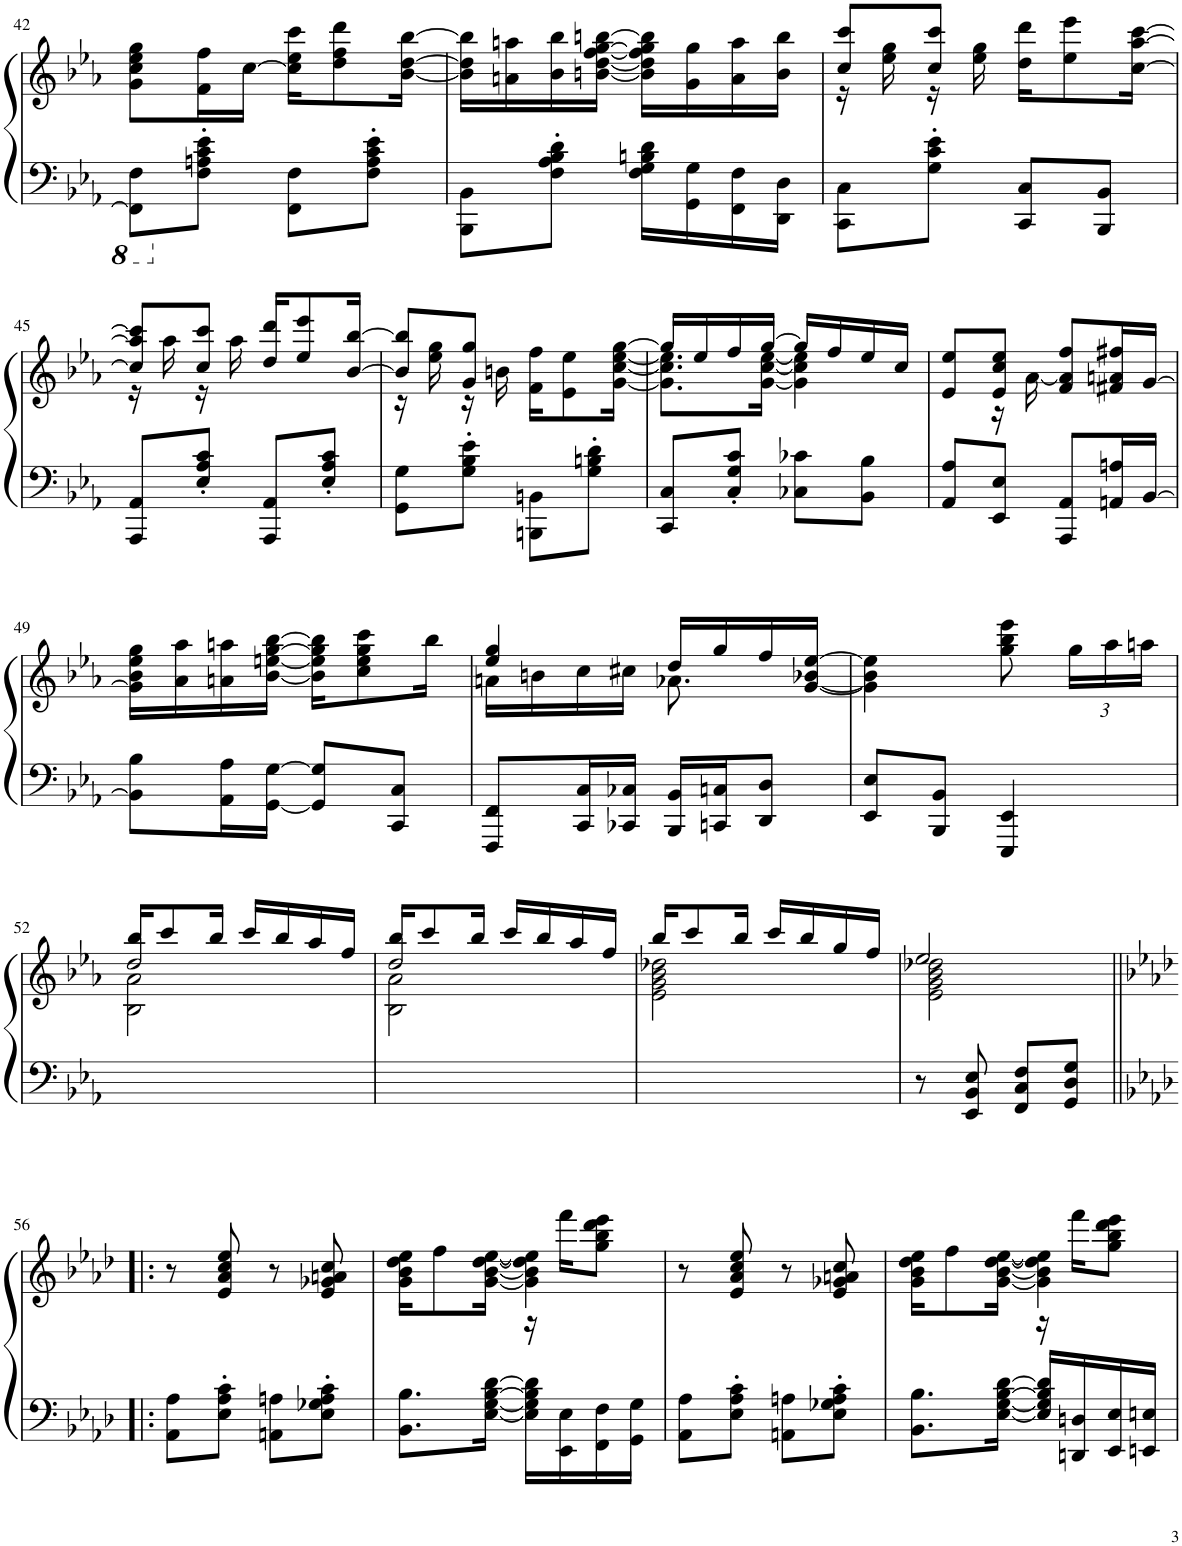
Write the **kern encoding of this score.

**kern	**kern
*part1	*part1
*staff2	*staff1
*I"Piano	*
*I'Pno.	*
!!LO:PB:g=z
*clefF4	*clefG2
*k[b-e-a-]	*k[b-e-a-]
*E-:	*E-:
*M2/4	*M2/4
=42	=42
8FFF\] 8FF\L	8g\ 8cc\ 8ee-\ 8gg\L
8F\' 8An\' 8c\' 8e-\'J	16f\ 16ff\L
.	[16cc\JJ
8FF\ 8F\L	16cc\] 16ee-\ 16ccc\KL
.	8dd\ 8ff\ 8ddd\
8F\' 8A\' 8c\' 8e-\'J	.
.	[16b-\ [16dd\ [16bb-\Jk
=43	=43
8BBB-\ 8BB-\L	16b-\] 16dd\] 16bb-\]LL
.	16an\ 16aan\
8F\' 8A-\' 8B-\' 8d\'J	16b-\ 16bb-\
.	[16bn\ [16dd\ [16ff\ [16gg\ [16bbn\JJ
16F\ 16G\ 16Bn\ 16d\LL	16b\] 16dd\] 16ff\] 16gg\] 16bb\]LL
16GG\ 16G\	16g\ 16gg\
16FF\ 16F\	16a\ 16aa\
16DD\ 16D\JJ	16b\ 16bb\JJ
=44	=44
*	*^
8CC\ 8C\L	8cc/ 8ccc/L	16r
.	.	16ee-\ 16gg\
8G\' 8c\' 8e-\'J	8cc/ 8ccc/J	16r
.	.	16ee-\ 16gg\
8CC/ 8C/L	16dd\ 16ddd\KL	4ryy
.	8ee-\ 8eee-\	.
8BBB-/ 8BB-/J	.	.
.	[16cc\ [16aa-\ [16ccc\Jk	.
!!LO:LB:g=z	!!
=45	=45	=45
8AAA-/ 8AA-/L	8cc/] 8aa-/] 8ccc/]L	16r
.	.	16aa-\
8E-/' 8A-/' 8c/'J	8cc/ 8ccc/J	16r
.	.	16aa-\
8AAA-/ 8AA-/L	16dd/ 16ddd/KL	4ryy
.	8ee-/ 8eee-/	.
8E-/' 8A-/' 8c/'J	.	.
.	[16b-/ [16bb-/Jk	.
=46	=46	=46
8GG\ 8G\L	8b-/] 8bb-/]L	16r
.	.	16ee-\ 16gg\
8G\' 8B-\' 8e-\'J	8g/ 8gg/J	16r
.	.	16bn\
8BBBn\ 8BBn\L	16f\ 16ff\KL	4ryy
.	8e-\ 8ee-\	.
8G\' 8Bn\' 8d\'J	.	.
.	[16g\ [16cc\ [16ee-\ [16gg\Jk	.
=47	=47	=47
8CC/ 8C/L	16gg/LL]	8.g\] 8.cc\] 8.ee-\]L
.	16ee-/	.
8C/' 8G/' 8c/'J	16ff/	.
.	[16gg/JJ	[16g\ [16cc\ [16ee-\Jk
8C-X\ 8c-X\L	16gg/LL]	4g\] 4cc\] 4ee-\]
.	16ff/	.
8BB-\ 8B-\J	16ee-/	.
.	16cc/JJ	.
=48	=48	=48
8AA-/ 8A-/L	8e-/ 8ee-/L	8ryy
8EE-/ 8E-/J	8e-/ 8cc/ 8ee-/J	16r
.	.	[16a-\
8AAA-/ 8AA-/L	8f/ 8a-/] 8ff/L	4ryy
16AAn/ 16An/L	16f#X/ 16an/ 16ff#X/L	.
[16BB-/JJ	[16g/JJ	.
*	*v	*v
!!LO:LB:g=z
=49	=49
8BB-\] 8B-\L	16g\] 16b-\ 16ee-\ 16gg\LL
.	16a-\ 16aa-\
16AA-\ 16A-\L	16an\ 16aan\
[16GG\ [16G\JJ	[16b-\ [16een\ [16gg\ [16bb-\JJ
8GG/] 8G/]L	16b-\] 16ee\] 16gg\] 16bb-\]KL
.	8cc\ 8ee\ 8gg\ 8ccc\
8CC/ 8C/J	.
.	16bb-\Jk
=50	=50
*	*^
8FFF/ 8FF/L	4ee-/ 4gg/	16an\LL
.	.	16bn\
16CC/ 16C/L	.	16cc\
16CC-X/ 16C-X/JJ	.	16cc#X\JJ
16BBB-/ 16BB-/LL	16dd/LL	8.a-X\
16CCn/ 16Cn/J	16gg/	.
8DD/ 8D/J	16ff/	.
.	[16g/ [16b-X/ [16ee-/JJ	16ryy
*	*v	*v
=51	=51
8EE-/ 8E-/L	4g\] 4b-\] 4ee-\]
8BBB-/ 8BB-/J	.
4EEE-/ 4EE-/	8gg\ 8bb-\ 8eee-\
*	*Xbrackettup
.	24gg\LL
.	24aa-\
.	24aan\JJ
!!LO:LB:g=z
=52	=52
*	*^
*	*	*^
2ryy	16bb-/KL	2B-\ 2a-\	2dd/
.	8ccc/	.	.
.	16bb-/Jk	.	.
.	16ccc/LL	.	.
.	16bb-/	.	.
.	16aa-/	.	.
.	16ff/JJ	.	.
=53	=53	=53	=53
2ryy	16bb-/KL	2B-\ 2a-\	2dd/
.	8ccc/	.	.
.	16bb-/Jk	.	.
.	16ccc/LL	.	.
.	16bb-/	.	.
.	16aa-/	.	.
.	16ff/JJ	.	.
*	*	*v	*v
=54	=54	=54
2ryy	16bb-/KL	2e-\ 2g\ 2b-\ 2dd-X\
.	8ccc/	.
.	16bb-/Jk	.
.	16ccc/LL	.
.	16bb-/	.
.	16gg/	.
.	16ff/JJ	.
=55	=55	=55
8r	2ee-/	2e-\ 2g\ 2b-\ 2dd-X\
8EE-/ 8BB-/ 8E-/	.	.
8FF/ 8C/ 8F/L	.	.
8GG/ 8D/ 8G/J	.	.
*	*v	*v
!!LO:LB:g=z
=56!|:	=56!|:
*k[b-e-a-d-]	*k[b-e-a-d-]
*A-:	*A-:
8AA-\ 8A-\L	8r
8E-\' 8A-\' 8c\'J	8e-/ 8a-/ 8cc/ 8ee-/
8AAn\ 8An\L	8r
8E-\' 8G-X\' 8A\' 8c\'J	8e-/ 8g-X/ 8an/ 8cc/
=57	=57
*	*^
8.BB-\ 8.B-\L	16g\ 16b-\ 16dd-\ 16ee-\KL	4ryy
.	8ff\	.
[16E-\ [16G\ [16B-\ [16d-\Jk	[16g\ [16b-\ [16dd-\ [16ee-\Jk	.
16E-\] 16G\] 16B-\] 16d-\]LL	4g\] 4b-\] 4dd-\] 4ee-\]	16r
16EE-\ 16E-\	.	16fff\KL
16FF\ 16F\	.	8gg\ 8bb-\ 8ddd-\ 8eee-\J
16GG\ 16G\JJ	.	.
*	*v	*v
=58	=58
8AA-\ 8A-\L	8r
8E-\' 8A-\' 8c\'J	8e-/ 8a-/ 8cc/ 8ee-/
8AAn\ 8An\L	8r
8E-\' 8G-X\' 8A\' 8c\'J	8e-/ 8g-X/ 8an/ 8cc/
=59	=59
*	*^
8.BB-\ 8.B-\L	16g\ 16b-\ 16dd-\ 16ee-\KL	4ryy
.	8ff\	.
[16E-\ [16G\ [16B-\ [16d-\Jk	[16g\ [16b-\ [16dd-\ [16ee-\Jk	.
16E-/] 16G/] 16B-/] 16d-/]LL	4g\] 4b-\] 4dd-\] 4ee-\]	16r
16DDn/ 16Dn/	.	16fff\KL
16EE-/ 16E-/	.	8gg\ 8bb-\ 8ddd-\ 8eee-\J
16EEn/ 16En/JJ	.	.
*	*v	*v
=	=
*-	*-
